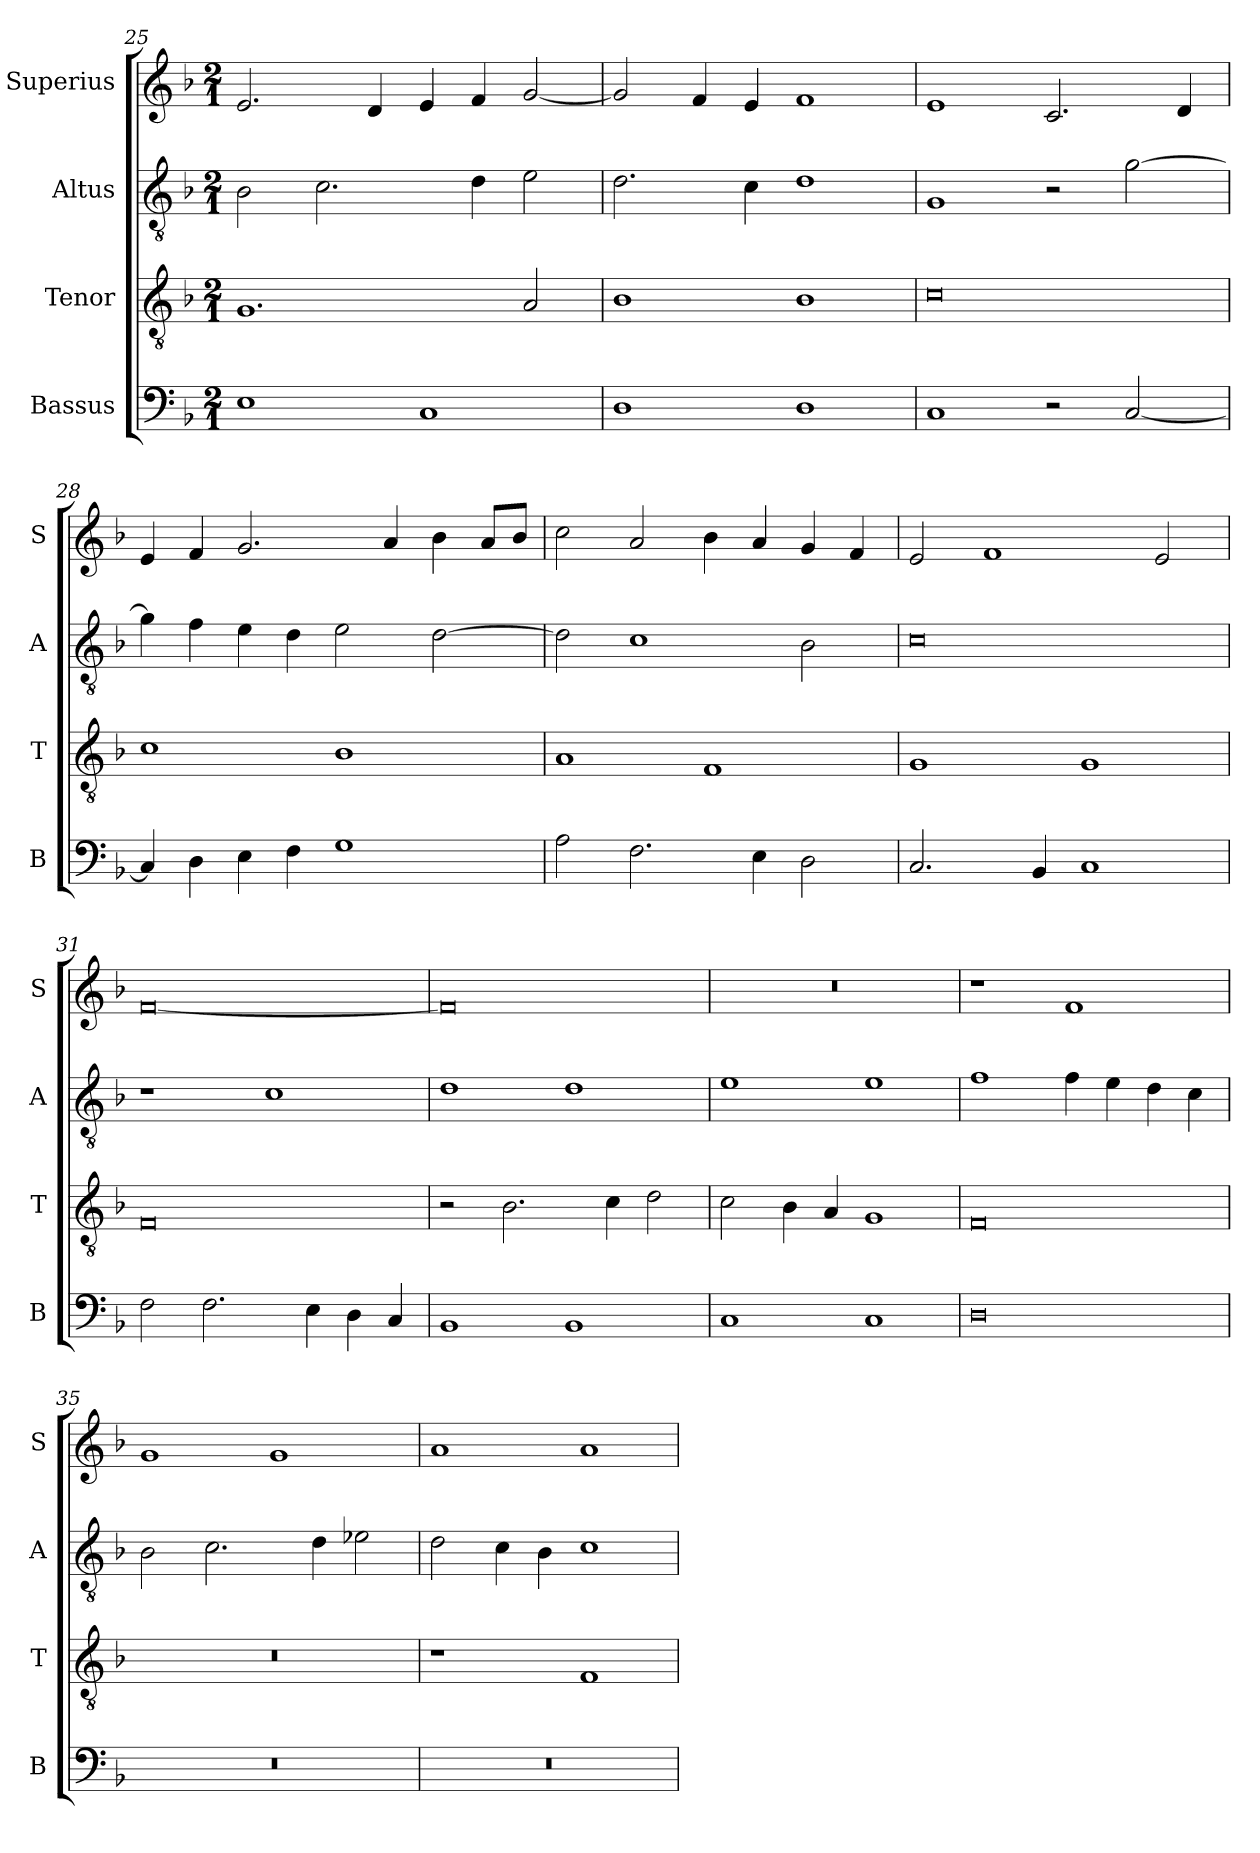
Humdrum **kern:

**kern	**kern	**kern	**kern
*part4	*part3	*part2	*part1
*staff4	*staff3	*staff2	*staff1
*I"Bassus	*I"Tenor	*I"Altus	*I"Superius
*I'B	*I'T	*I'A	*I'S
*clefF4	*clefGv2	*clefGv2	*clefG2
*k[b-]	*k[b-]	*k[b-]	*k[b-]
*M2/1	*M2/1	*M2/1	*M2/1
=25	=25	=25	=25
1E	1.G	2B-\	2.e/
.	.	2.c\	.
.	.	.	4d/
1C	.	.	4e/
.	.	4d\	4f/
.	2A/	2e\	[2g/
=26	=26	=26	=26
1D	1B-	2.d\	2g/]
.	.	.	4f/
.	.	4c\	4e/
1D	1B-	1d	1f
=27	=27	=27	=27
1C	0c	1G	1e
2r	.	2r	2.c/
[2C/	.	[2g\	.
.	.	.	4d/
=28	=28	=28	=28
4C/]	1c	4g\]	4e/
4D\	.	4f\	4f/
4E\	.	4e\	2.g/
4F\	.	4d\	.
1G	1B-	2e\	.
.	.	.	4a/
.	.	[2d\	4b-\
.	.	.	8a/L
.	.	.	8b-/J
=29	=29	=29	=29
2A\	1A	2d\]	2cc\
2.F\	.	1c	2a/
.	1F	.	4b-\
4E\	.	.	4a/
2D\	.	2B-\	4g/
.	.	.	4f/
=30	=30	=30	=30
2.C/	1G	0c	2e/
.	.	.	1f
4BB-/	.	.	.
1C	1G	.	.
.	.	.	2e/
=31	=31	=31	=31
2F\	0F	1r	[0f
2.F\	.	.	.
.	.	1c	.
4E\	.	.	.
4D\	.	.	.
4C/	.	.	.
=32	=32	=32	=32
1BB-	2r	1d	0f]
.	2.B-\	.	.
1BB-	.	1d	.
.	4c\	.	.
.	2d\	.	.
=33	=33	=33	=33
1C	2c\	1e	0r
.	4B-\	.	.
.	4A/	.	.
1C	1G	1e	.
=34	=34	=34	=34
0D	0F	1f	1r
.	.	4f\	1f
.	.	4e\	.
.	.	4d\	.
.	.	4c\	.
=35	=35	=35	=35
0r	0r	2B-\	1g
.	.	2.c\	.
.	.	.	1g
.	.	4d\	.
.	.	2e-X\	.
=36	=36	=36	=36
0r	1r	2d\	1a
.	.	4c\	.
.	.	4B-\	.
.	1F	1c	1a
=	=	=	=
*-	*-	*-	*-
